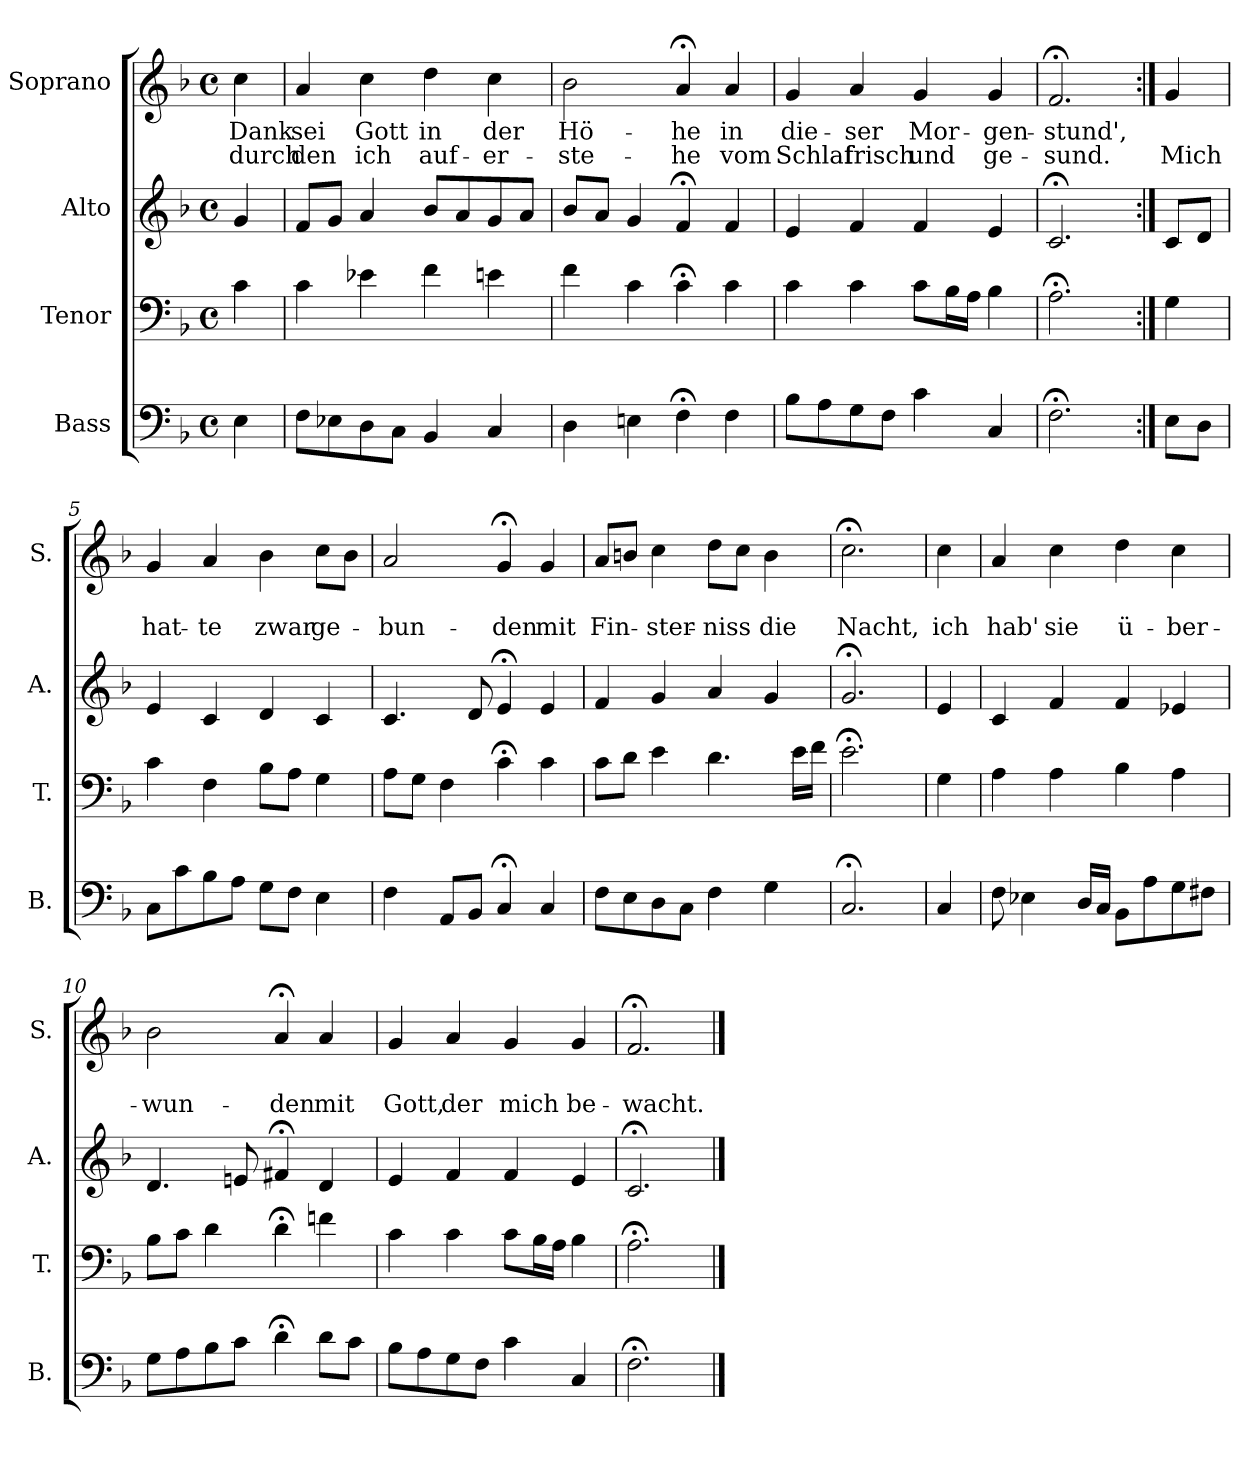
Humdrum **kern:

**kern	**kern	**kern	**kern	**text	**text
*part4	*part3	*part2	*part1	*part1	*part1
*staff4	*staff3	*staff2	*staff1	*staff1	*staff1
*I"Bass	*I"Tenor	*I"Alto	*I"Soprano	*	*
*I'B.	*I'T.	*I'A.	*I'S.	*	*
*clefF4	*clefF4	*clefG2	*clefG2	*	*
*k[b-]	*k[b-]	*k[b-]	*k[b-]	*	*
*F:	*F:	*F:	*F:	*	*
*M4/4	*M4/4	*M4/4	*M4/4	*	*
*met(c)	*met(c)	*met(c)	*met(c)	*	*
=	=	=	=	=	=
4E\	4c\	4g/	4cc\	Dank	durch
=1	=1	=1	=1	=1	=1
8F\L	4c\	8f/L	4a/	sei	den
8E-X\	.	8g/J	.	.	.
8D\	4e-X\	4a/	4cc\	Gott	ich
8C\J	.	.	.	.	.
4BB-/	4f\	8b-/L	4dd\	in	auf-
.	.	8a/	.	.	.
4C/	4en\	8g/	4cc\	der	-er-
.	.	8a/J	.	.	.
=2	=2	=2	=2	=2	=2
4D\	4f\	8b-/L	2b-\	Hö-	-ste-
.	.	8a/J	.	.	.
4En\	4c\	4g/	.	.	.
4F;<\	4c;<\	4f;</	4a;</	-he	-he
4F\	4c\	4f/	4a/	in	vom
=3	=3	=3	=3	=3	=3
8B-\L	4c\	4e/	4g/	die-	Schlaf
8A\	.	.	.	.	.
8G\	4c\	4f/	4a/	-ser	frisch
8F\J	.	.	.	.	.
4c\	8c\L	4f/	4g/	Mor-	und
.	16B-\L	.	.	.	.
.	16A\JJ	.	.	.	.
4C/	4B-\	4e/	4g/	-gen-	ge-
=4	=4	=4	=4	=4	=4
2.F;<\	2.A;<\	2.c;</	2.f;</	-stund',	-sund.
!!LO:LB:g=z
=4a:|!	=4a:|!	=4a:|!	=4a:|!	=4a:|!	=4a:|!
8E\L	4G\	8c/L	4g/	.	Mich
8D\J	.	8d/J	.	.	.
=5	=5	=5	=5	=5	=5
8C\L	4c\	4e/	4g/	.	hat-
8c\	.	.	.	.	.
8B-\	4F\	4c/	4a/	.	-te
8A\J	.	.	.	.	.
8G\L	8B-\L	4d/	4b-\	.	zwar
8F\J	8A\J	.	.	.	.
4E\	4G\	4c/	8cc\L	.	ge-
.	.	.	8b-\J	.	.
=6	=6	=6	=6	=6	=6
4F\	8A\L	4.c/	2a/	.	-bun-
.	8G\J	.	.	.	.
8AA/L	4F\	.	.	.	.
8BB-/J	.	8d/	.	.	.
4C;</	4c;<\	4e;</	4g;</	.	-den
4C/	4c\	4e/	4g/	.	mit
=7	=7	=7	=7	=7	=7
8F\L	8c\L	4f/	8a/L	.	Fin-
8E\	8d\J	.	8bn/J	.	.
8D\	4e\	4g/	4cc\	.	-ster-
8C\J	.	.	.	.	.
4F\	4.d\	4a/	8dd\L	.	-niss
.	.	.	8cc\J	.	.
4G\	.	4g/	4b\	.	die
.	16e\LL	.	.	.	.
.	16f\JJ	.	.	.	.
=8	=8	=8	=8	=8	=8
2.C;</	2.e;<\	2.g;</	2.cc;<\	.	Nacht,
!!LO:PB:g=z
=8a	=8a	=8a	=8a	=8a	=8a
4C/	4G\	4e/	4cc\	.	ich
=9	=9	=9	=9	=9	=9
8F\	4A\	4c/	4a/	.	hab'
4E-X\	.	.	.	.	.
.	4A\	4f/	4cc\	.	sie
16D/LL	.	.	.	.	.
16C/JJ	.	.	.	.	.
8BB-\L	4B-\	4f/	4dd\	.	ü-
8A\	.	.	.	.	.
8G\	4A\	4e-X/	4cc\	.	-ber-
8F#X\J	.	.	.	.	.
=10	=10	=10	=10	=10	=10
8G\L	8B-\L	4.d/	2b-\	.	-wun-
8A\	8c\J	.	.	.	.
8B-\	4d\	.	.	.	.
8c\J	.	8en/	.	.	.
4d;<\	4d;<\	4f#X;</	4a;</	.	-den
8d\L	4fn\	4d/	4a/	.	mit
8c\J	.	.	.	.	.
=11	=11	=11	=11	=11	=11
8B-\L	4c\	4e/	4g/	.	Gott,
8A\	.	.	.	.	.
8G\	4c\	4f/	4a/	.	der
8F\J	.	.	.	.	.
4c\	8c\L	4f/	4g/	.	mich
.	16B-\L	.	.	.	.
.	16A\JJ	.	.	.	.
4C/	4B-\	4e/	4g/	.	be-
=12	=12	=12	=12	=12	=12
2.F;<\	2.A;<\	2.c;</	2.f;</	.	-wacht.
==	==	==	==	==	==
*-	*-	*-	*-	*-	*-
